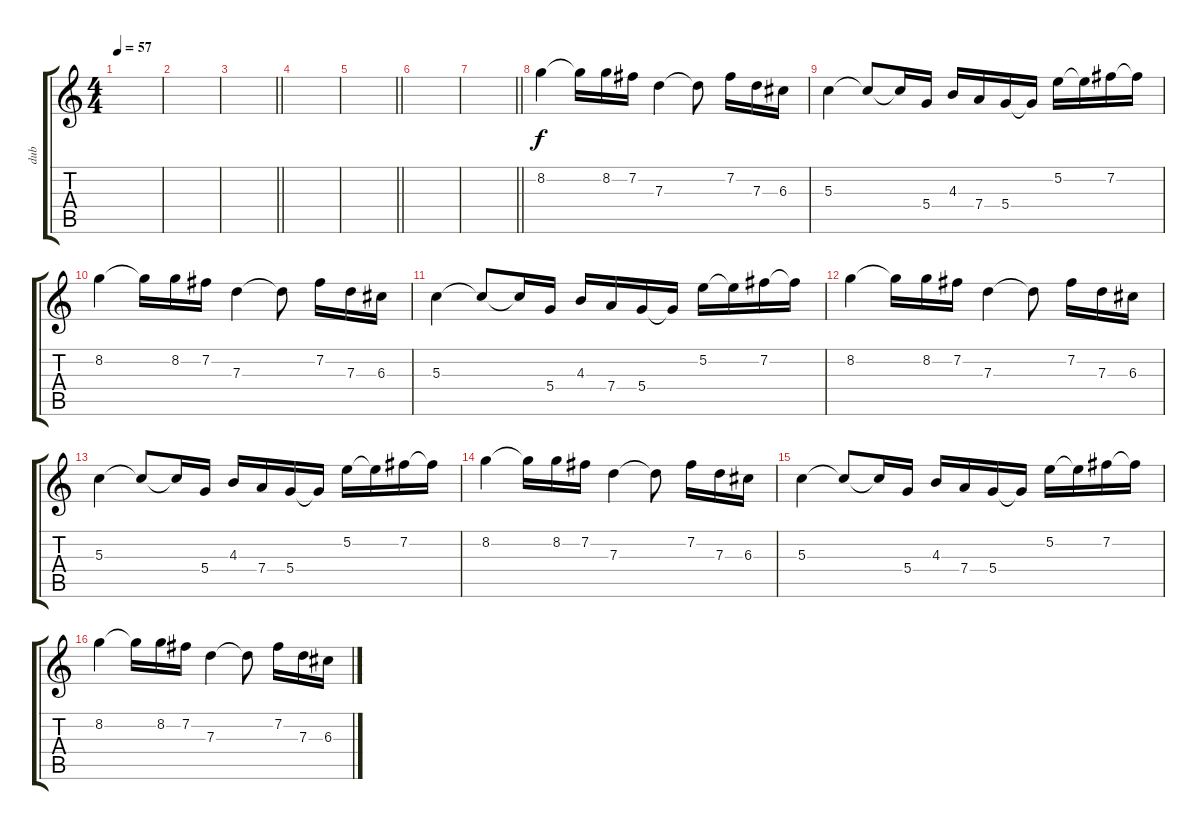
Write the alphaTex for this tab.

\track ("dub" "dub") {instrument overdrivenguitar}
\staff {score tabs}
\tuning (E4 B3 G3 D3 A2 E2) {hide}
\ts (4 4)
\tempo 57
\clef g2
\ks c
|
|
\barLineRight lightlight
|
|
\barLineRight lightlight
|
|
\barLineRight lightlight
|
8.2.4 8.2{t}.16 8.2.16 7.2.16 7.3.4 7.3{t}.8 7.2.16 7.3.16 6.3.16 |
5.3.4 5.3{t}.8 5.3{t}.16 5.4.16 4.3.16 7.4.16 5.4.16 5.4{t}.16 5.2.16 5.2{t}.16 7.2.16 7.2{t}.16 |
8.2.4 8.2{t}.16 8.2.16 7.2.16 7.3.4 7.3{t}.8 7.2.16 7.3.16 6.3.16 |
5.3.4 5.3{t}.8 5.3{t}.16 5.4.16 4.3.16 7.4.16 5.4.16 5.4{t}.16 5.2.16 5.2{t}.16 7.2.16 7.2{t}.16 |
8.2.4 8.2{t}.16 8.2.16 7.2.16 7.3.4 7.3{t}.8 7.2.16 7.3.16 6.3.16 |
5.3.4 5.3{t}.8 5.3{t}.16 5.4.16 4.3.16 7.4.16 5.4.16 5.4{t}.16 5.2.16 5.2{t}.16 7.2.16 7.2{t}.16 |
8.2.4 8.2{t}.16 8.2.16 7.2.16 7.3.4 7.3{t}.8 7.2.16 7.3.16 6.3.16 |
5.3.4 5.3{t}.8 5.3{t}.16 5.4.16 4.3.16 7.4.16 5.4.16 5.4{t}.16 5.2.16 5.2{t}.16 7.2.16 7.2{t}.16 |
8.2.4 8.2{t}.16 8.2.16 7.2.16 7.3.4 7.3{t}.8 7.2.16 7.3.16 6.3.16
